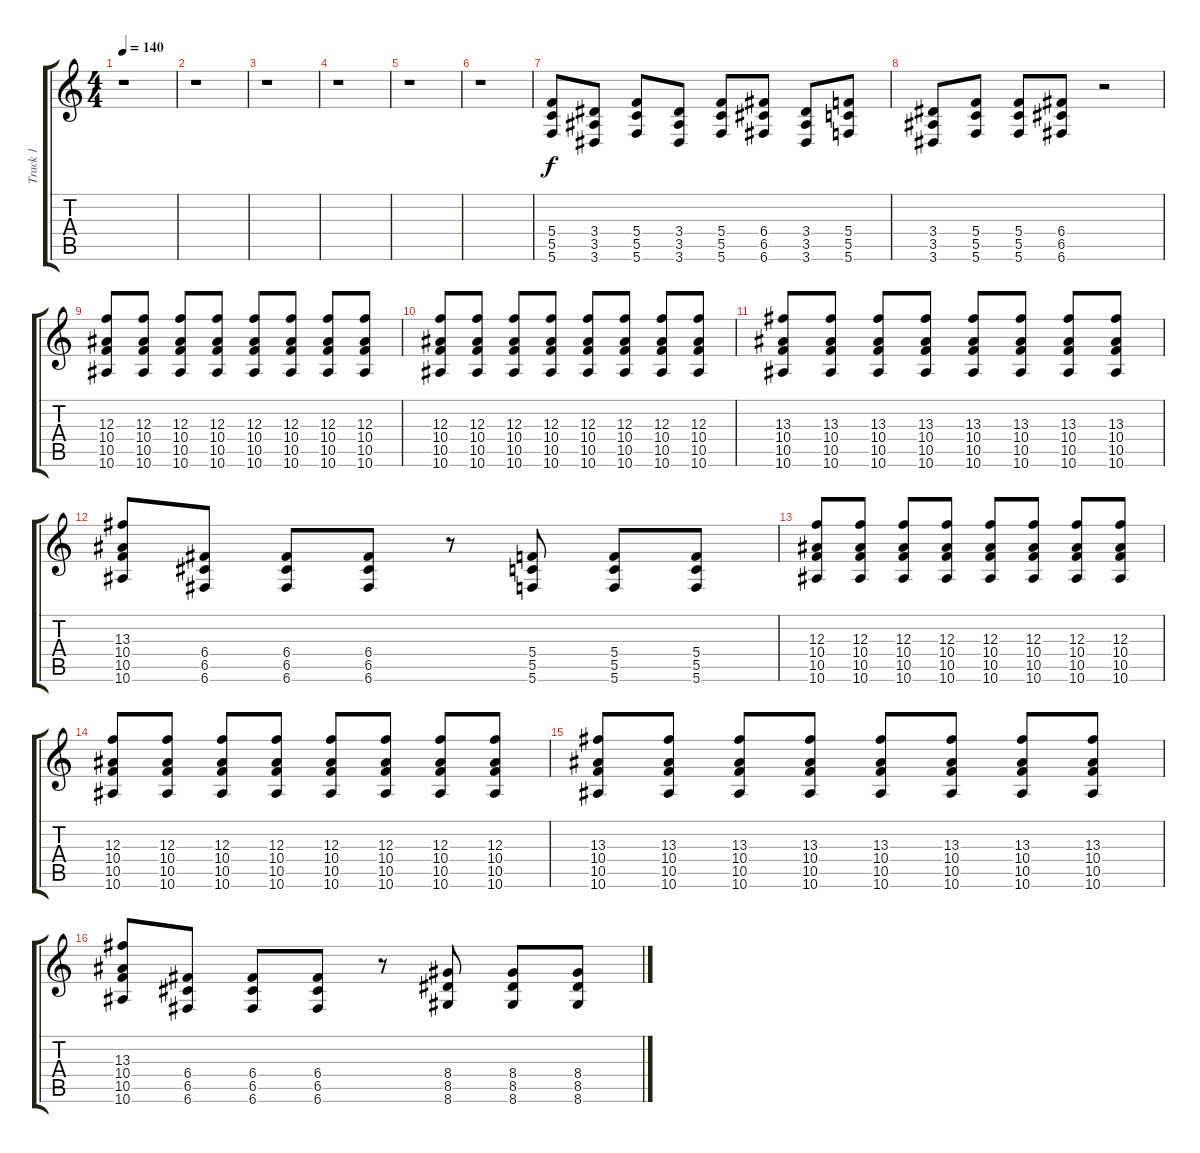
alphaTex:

\track ("Track 1" "Track 1") {instrument distortionguitar}
\staff {score tabs}
\tuning (D4 A3 F3 C3 G2 C2) {hide}
\ts (4 4)
\tempo 140
\clef g2
\ks c
r.1{dy f} |
r.1 |
r.1 |
r.1 |
r.1 |
r.1 |
(5.4 5.5 5.6).8 (3.4 3.5 3.6).8 (5.4 5.5 5.6).8 (3.4 3.5 3.6).8 (5.4 5.5 5.6).8 (6.4 6.5 6.6).8 (3.4 3.5 3.6).8 (5.4 5.5 5.6).8 |
(3.4 3.5 3.6).8 (5.4 5.5 5.6).8 (5.4 5.5 5.6).8 (6.4 6.5 6.6).8 r.2 |
(12.3 10.4 10.5 10.6).8 (12.3 10.4 10.5 10.6).8 (12.3 10.4 10.5 10.6).8 (12.3 10.4 10.5 10.6).8 (12.3 10.4 10.5 10.6).8 (12.3 10.4 10.5 10.6).8 (12.3 10.4 10.5 10.6).8 (12.3 10.4 10.5 10.6).8 |
(12.3 10.4 10.5 10.6).8 (12.3 10.4 10.5 10.6).8 (12.3 10.4 10.5 10.6).8 (12.3 10.4 10.5 10.6).8 (12.3 10.4 10.5 10.6).8 (12.3 10.4 10.5 10.6).8 (12.3 10.4 10.5 10.6).8 (12.3 10.4 10.5 10.6).8 |
(13.3 10.4 10.5 10.6).8 (13.3 10.4 10.5 10.6).8 (13.3 10.4 10.5 10.6).8 (13.3 10.4 10.5 10.6).8 (13.3 10.4 10.5 10.6).8 (13.3 10.4 10.5 10.6).8 (13.3 10.4 10.5 10.6).8 (13.3 10.4 10.5 10.6).8 |
(13.3 10.4 10.5 10.6).8 (6.4 6.5 6.6).8 (6.4 6.5 6.6).8 (6.4 6.5 6.6).8 r.8 (5.4 5.5 5.6).8 (5.4 5.5 5.6).8 (5.4 5.5 5.6).8 |
(12.3 10.4 10.5 10.6).8 (12.3 10.4 10.5 10.6).8 (12.3 10.4 10.5 10.6).8 (12.3 10.4 10.5 10.6).8 (12.3 10.4 10.5 10.6).8 (12.3 10.4 10.5 10.6).8 (12.3 10.4 10.5 10.6).8 (12.3 10.4 10.5 10.6).8 |
(12.3 10.4 10.5 10.6).8 (12.3 10.4 10.5 10.6).8 (12.3 10.4 10.5 10.6).8 (12.3 10.4 10.5 10.6).8 (12.3 10.4 10.5 10.6).8 (12.3 10.4 10.5 10.6).8 (12.3 10.4 10.5 10.6).8 (12.3 10.4 10.5 10.6).8 |
(13.3 10.4 10.5 10.6).8 (13.3 10.4 10.5 10.6).8 (13.3 10.4 10.5 10.6).8 (13.3 10.4 10.5 10.6).8 (13.3 10.4 10.5 10.6).8 (13.3 10.4 10.5 10.6).8 (13.3 10.4 10.5 10.6).8 (13.3 10.4 10.5 10.6).8 |
(13.3 10.4 10.5 10.6).8 (6.4 6.5 6.6).8 (6.4 6.5 6.6).8 (6.4 6.5 6.6).8 r.8 (8.4 8.5 8.6).8 (8.4 8.5 8.6).8 (8.4 8.5 8.6).8
